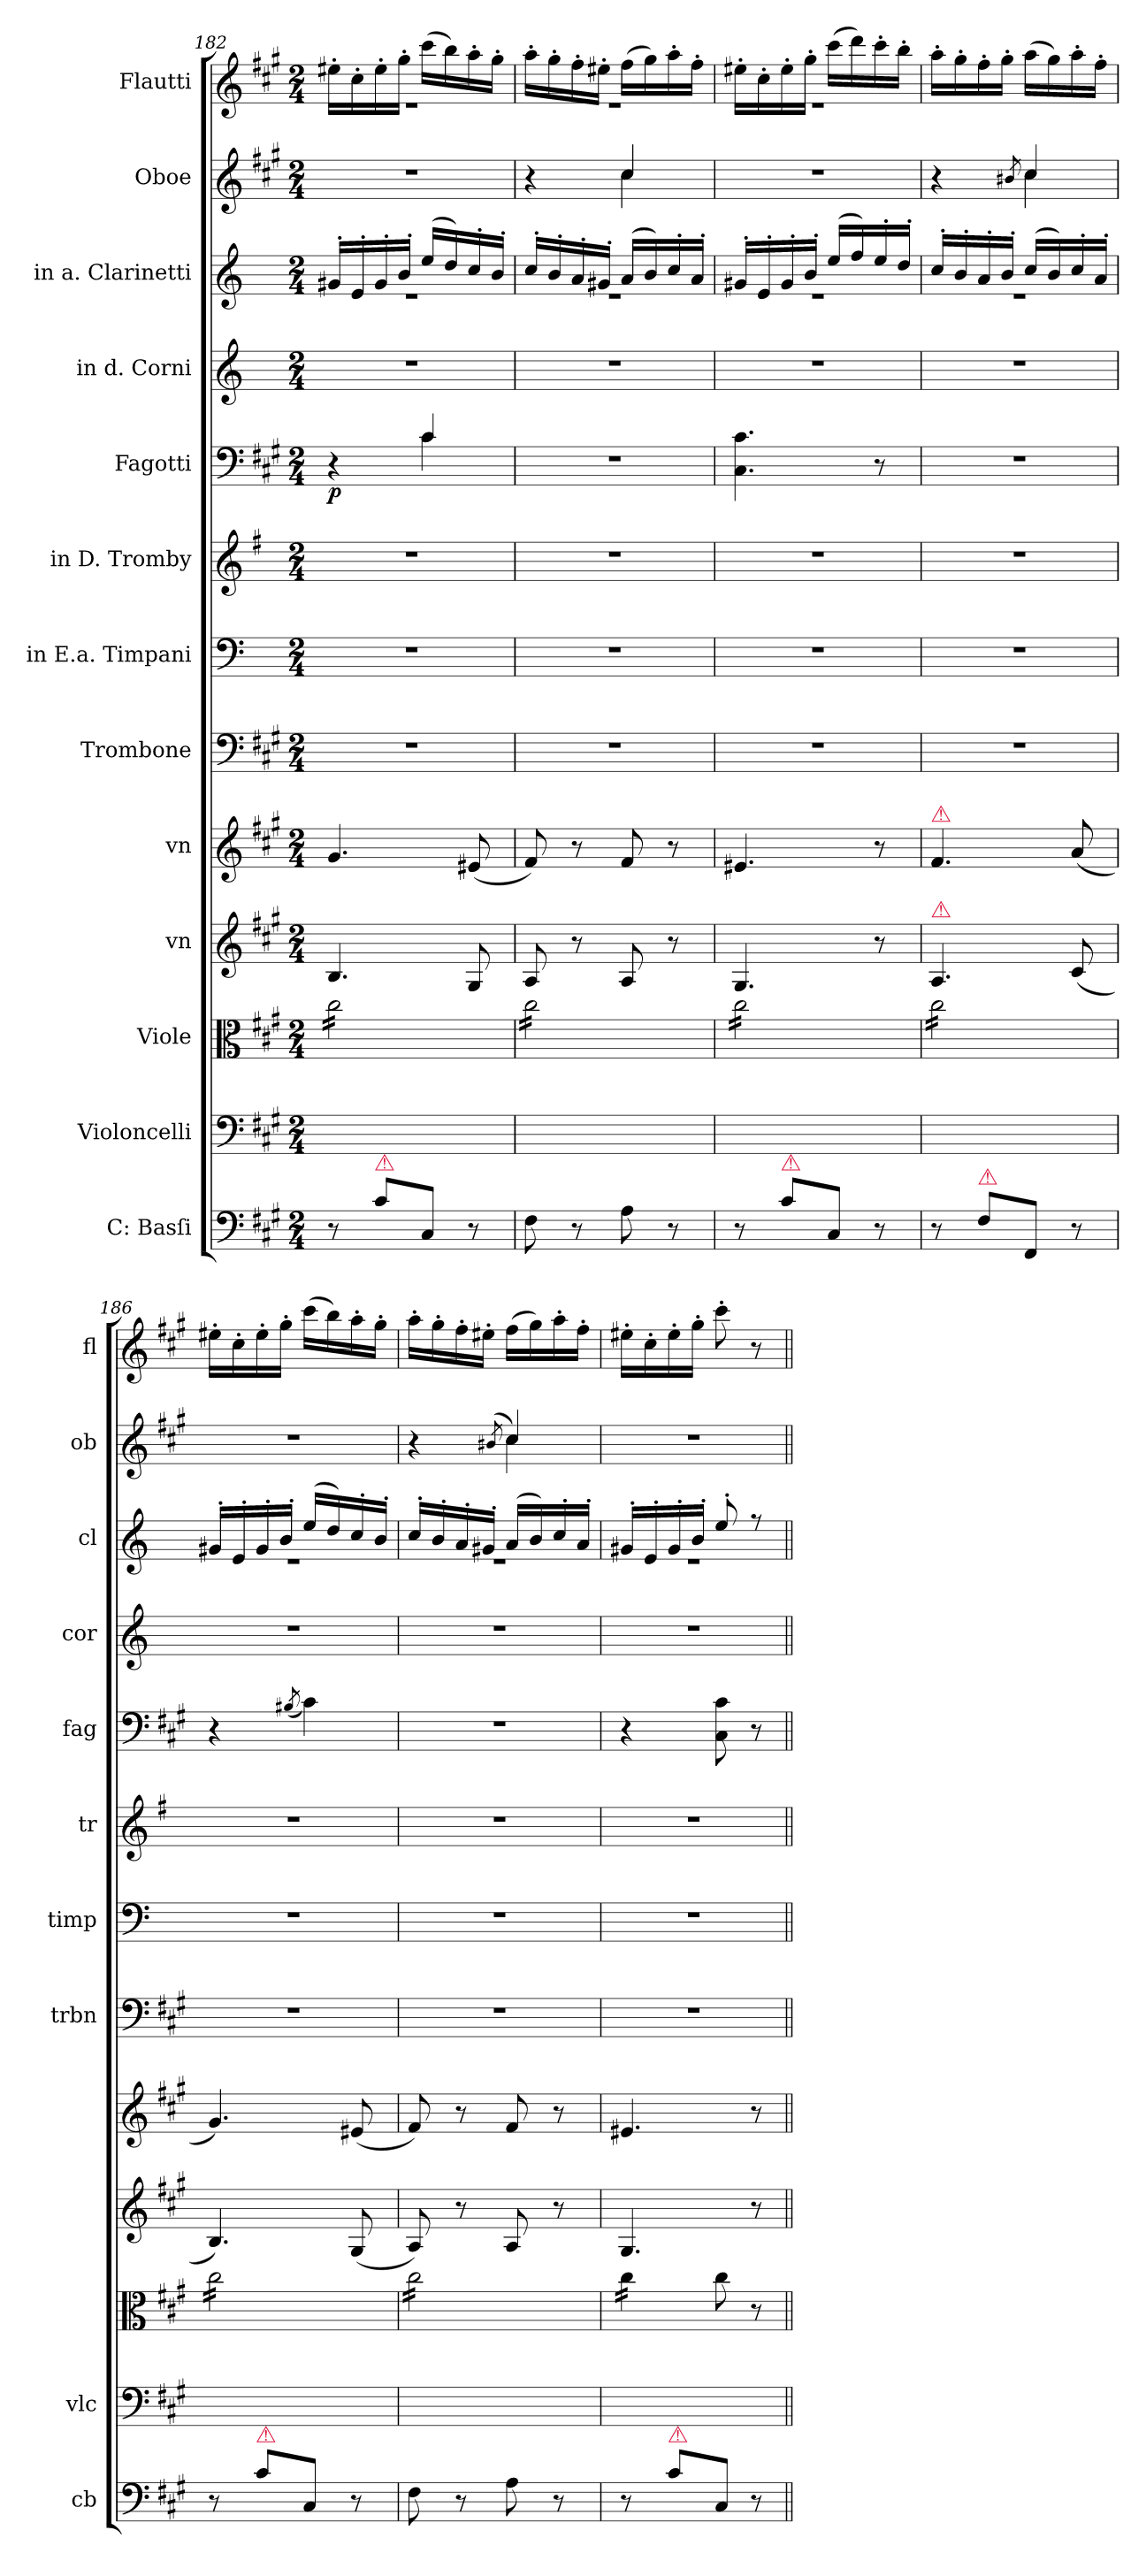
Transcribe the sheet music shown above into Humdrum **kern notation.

**kern	**kern	**kern	**kern	**kern	**kern	**kern	**kern	**kern	**dynam	**kern	**kern	**kern	**kern
*part13	*part12	*part11	*part10	*part9	*part8	*part7	*part6	*part5	*part5	*part4	*part3	*part2	*part1
*staff13	*staff12	*staff11	*staff10	*staff9	*staff8	*staff7	*staff6	*staff5	*staff5	*staff4	*staff3	*staff2	*staff1
*I"C: Basſi	*I"Violoncelli	*I"Viole	*I"vn	*I"vn	*I"Trombone	*I"in E.a. Timpani	*I"in D. Tromby	*I"Fagotti	*	*I"in d. Corni	*I"in a. Clarinetti	*I"Oboe	*I"Flautti
*I'cb	*I'vlc	*	*	*	*I'trbn	*I'timp	*I'tr	*I'fag	*	*I'cor	*I'cl	*I'ob	*I'fl
*clefF4	*clefF4	*clefC3	*clefG2	*clefG2	*clefF4	*clefF4	*clefG2	*clefF4	*	*clefG2	*clefG2	*clefG2	*clefG2
*	*	*	*	*	*	*	*ITrd-1c-2	*	*	*ITrd6c10	*ITrd2c3	*	*
*k[f#c#g#]	*k[f#c#g#]	*k[f#c#g#]	*k[f#c#g#]	*k[f#c#g#]	*k[f#c#g#]	*k[]	*k[f#c#g#]	*k[f#c#g#]	*	*k[f#c#]	*k[f#c#g#]	*k[f#c#g#]	*k[f#c#g#]
*M2/4	*M2/4	*M2/4	*M2/4	*M2/4	*M2/4	*M2/4	*M2/4	*M2/4	*	*M2/4	*M2/4	*M2/4	*M2/4
=182	=182	=182	=182	=182	=182	=182	=182	=182	=182	=182	=182	=182	=182
*	*	*	*	*	*	*	*	*^	*	*	*^	*	*^
*	*	*tremolo	*	*	*	*	*	*	*	*	*	*	*	*	*	*
8r	2ryy	16cc#\LL	4.B/	4.g#/	2r	2r	2r	4r	4ryy	p	2r	16e#X'</LL	2re	2r	16ee#X'\LL	2re
.	.	16cc#\	.	.	.	.	.	.	.	.	.	16c#'</	.	.	16cc#'\	.
!LO:TX:a:color=crimson:t=⚠	!	!	!	!	!	!	!	!	!	!	!	!	!	!	!	!
8c#\L	.	16cc#\	.	.	.	.	.	.	.	.	.	16e#'</	.	.	16ee#'\	.
.	.	16cc#\	.	.	.	.	.	.	.	.	.	16g#'</JJ	.	.	16gg#'\JJ	.
8C#/J	.	16cc#\	.	.	.	.	.	4c#/	4c#\	.	.	(<16cc#/LL	.	.	(16ccc#\LL	.
.	.	16cc#\	.	.	.	.	.	.	.	.	.	16b/)	.	.	16bb\)	.
8r	.	16cc#\	8G#/	(8e#X/	.	.	.	.	.	.	.	16a'</	.	.	16aa'\	.
.	.	16cc#\JJ	.	.	.	.	.	.	.	.	.	16g#'</JJ	.	.	16gg#'\JJ	.
*	*	*	*	*	*	*	*	*v	*v	*	*	*	*	*	*	*
=183	=183	=183	=183	=183	=183	=183	=183	=183	=183	=183	=183	=183	=183	=183	=183
*	*	*	*	*	*	*	*	*	*	*	*	*	*^	*	*
8F#\	2ryy	16cc#\LL	8A/	8f#/)	2r	2r	2r	2r	.	2r	16a'</LL	2re	4r	4ryy	16aa'\LL	2re
.	.	16cc#\	.	.	.	.	.	.	.	.	16g#'</	.	.	.	16gg#'\	.
8r	.	16cc#\	8r	8r	.	.	.	.	.	.	16f#'</	.	.	.	16ff#'\	.
.	.	16cc#\	.	.	.	.	.	.	.	.	16e#X'</JJ	.	.	.	16ee#X'\JJ	.
8A\	.	16cc#\	8A/	8f#/	.	.	.	.	.	.	(16f#/LL	.	4cc#/	4cc#\	(16ff#\LL	.
.	.	16cc#\	.	.	.	.	.	.	.	.	16g#/)	.	.	.	16gg#\)	.
8r	.	16cc#\	8r	8r	.	.	.	.	.	.	16a'/	.	.	.	16aa'\	.
.	.	16cc#\JJ	.	.	.	.	.	.	.	.	16f#'/JJ	.	.	.	16ff#'\JJ	.
*	*	*	*	*	*	*	*	*	*	*	*	*	*v	*v	*	*
=184	=184	=184	=184	=184	=184	=184	=184	=184	=184	=184	=184	=184	=184	=184	=184
8r	2ryy	16cc#\LL	4.G#/	4.e#X/	2r	2r	2r	4.C#\ 4.c#\	.	2r	16e#X'/LL	2re	2r	16ee#X'\LL	2re
.	.	16cc#\	.	.	.	.	.	.	.	.	16c#'/	.	.	16cc#'\	.
!LO:TX:a:color=crimson:t=⚠	!	!	!	!	!	!	!	!	!	!	!	!	!	!	!
8c#\L	.	16cc#\	.	.	.	.	.	.	.	.	16e#'/	.	.	16ee#'\	.
.	.	16cc#\	.	.	.	.	.	.	.	.	16g#'/JJ	.	.	16gg#'\JJ	.
8C#/J	.	16cc#\	.	.	.	.	.	.	.	.	(16cc#/LL	.	.	(16ccc#\LL	.
.	.	16cc#\	.	.	.	.	.	.	.	.	16dd/)	.	.	16ddd\)	.
8r	.	16cc#\	8r	8r	.	.	.	8r	.	.	16cc#'/	.	.	16ccc#'\	.
.	.	16cc#\JJ	.	.	.	.	.	.	.	.	16b'/JJ	.	.	16bb'\JJ	.
*	*	*	*	*	*	*	*	*	*	*	*	*	*	*v	*v
=185	=185	=185	=185	=185	=185	=185	=185	=185	=185	=185	=185	=185	=185	=185
*	*	*	*	*	*	*	*	*	*	*	*	*	*^	*
!	!	!	!	!LO:TX:a:color=crimson:t=⚠	!	!	!	!	!	!	!	!	!	!	!
!	!	!	!LO:TX:a:color=crimson:t=⚠	!	!	!	!	!	!	!	!	!	!	!	!
8r	2ryy	16cc#\LL	4.A/	4.f#/	2r	2r	2r	2r	.	2r	16a'/LL	2re	4r	4ryy	16aa'\LL
.	.	16cc#\	.	.	.	.	.	.	.	.	16g#'/	.	.	.	16gg#'\
!LO:TX:a:color=crimson:t=⚠	!	!	!	!	!	!	!	!	!	!	!	!	!	!	!
8F#\L	.	16cc#\	.	.	.	.	.	.	.	.	16f#'/	.	.	.	16ff#'\
.	.	16cc#\	.	.	.	.	.	.	.	.	16g#'/JJ	.	.	.	16gg#'\JJ
.	.	.	.	.	.	.	.	.	.	.	.	.	8qb#X/	.	.
8FF#/J	.	16cc#\	.	.	.	.	.	.	.	.	(16a/LL	.	4cc#/	4cc#\	(16aa\LL
.	.	16cc#\	.	.	.	.	.	.	.	.	16g#/)	.	.	.	16gg#\)
8r	.	16cc#\	(>8c#/	(8a/	.	.	.	.	.	.	16a'/	.	.	.	16aa'\
.	.	16cc#\JJ	.	.	.	.	.	.	.	.	16f#'/JJ	.	.	.	16ff#'\JJ
*	*	*	*	*	*	*	*	*	*	*	*	*	*v	*v	*
=186	=186	=186	=186	=186	=186	=186	=186	=186	=186	=186	=186	=186	=186	=186
8r	2ryy	16cc#\LL	4.B/)	4.g#/)	2r	2r	2r	4r	.	2r	16e#X'/LL	2re	2r	16ee#X'\LL
.	.	16cc#\	.	.	.	.	.	.	.	.	16c#'/	.	.	16cc#'\
!LO:TX:a:color=crimson:t=⚠	!	!	!	!	!	!	!	!	!	!	!	!	!	!
8c#\L	.	16cc#\	.	.	.	.	.	.	.	.	16e#'/	.	.	16ee#'\
.	.	16cc#\	.	.	.	.	.	.	.	.	16g#'/JJ	.	.	16gg#'\JJ
.	.	.	.	.	.	.	.	(8qB#X/	.	.	.	.	.	.
8C#/J	.	16cc#\	.	.	.	.	.	4c#\)	.	.	(16cc#/LL	.	.	(16ccc#\LL
.	.	16cc#\	.	.	.	.	.	.	.	.	16b/)	.	.	16bb\)
8r	.	16cc#\	(8G#/	(8e#X/	.	.	.	.	.	.	16a'/	.	.	16aa'\
.	.	16cc#\JJ	.	.	.	.	.	.	.	.	16g#'/JJ	.	.	16gg#'\JJ
=187	=187	=187	=187	=187	=187	=187	=187	=187	=187	=187	=187	=187	=187	=187
*	*	*	*	*	*	*	*	*	*	*	*	*	*^	*
8F#\	2ryy	16cc#\LL	8A/)	8f#/)	2r	2r	2r	2r	.	2r	16a'/LL	2re	4r	4ryy	16aa'\LL
.	.	16cc#\	.	.	.	.	.	.	.	.	16g#'/	.	.	.	16gg#'\
8r	.	16cc#\	8r	8r	.	.	.	.	.	.	16f#'/	.	.	.	16ff#'\
.	.	16cc#\	.	.	.	.	.	.	.	.	16e#X'/JJ	.	.	.	16ee#X'\JJ
.	.	.	.	.	.	.	.	.	.	.	.	.	(8qb#X/	.	.
8A\	.	16cc#\	8A/	8f#/	.	.	.	.	.	.	(16f#/LL	.	4cc#/)	4cc#\	(16ff#\LL
.	.	16cc#\	.	.	.	.	.	.	.	.	16g#/)	.	.	.	16gg#\)
8r	.	16cc#\	8r	8r	.	.	.	.	.	.	16a'/	.	.	.	16aa'\
.	.	16cc#\JJ	.	.	.	.	.	.	.	.	16f#'/JJ	.	.	.	16ff#'\JJ
*	*	*	*	*	*	*	*	*	*	*	*	*	*v	*v	*
=188	=188	=188	=188	=188	=188	=188	=188	=188	=188	=188	=188	=188	=188	=188
8r	2ryy	16cc#\LL	4.G#/	4.e#X/	2r	2r	2r	4r	.	2r	16e#X'/LL	2re	2r	16ee#X'\LL
.	.	16cc#\	.	.	.	.	.	.	.	.	16c#'/	.	.	16cc#'\
!LO:TX:a:color=crimson:t=⚠	!	!	!	!	!	!	!	!	!	!	!	!	!	!
8c#\L	.	16cc#\	.	.	.	.	.	.	.	.	16e#'/	.	.	16ee#'\
.	.	16cc#\JJ	.	.	.	.	.	.	.	.	16g#'/JJ	.	.	16gg#'\JJ
*	*	*Xtremolo	*	*	*	*	*	*	*	*	*	*	*	*
8C#/J	.	8cc#\	.	.	.	.	.	8C#\ 8c#\	.	.	8cc#'/	.	.	8ccc#'\
8r	.	8r	8r	8r	.	.	.	8r	.	.	8r	.	.	8r
*	*	*	*	*	*	*	*	*	*	*	*v	*v	*	*
=||	=||	=||	=||	=||	=||	=||	=||	=||	=||	=||	=||	=||	=||
*-	*-	*-	*-	*-	*-	*-	*-	*-	*-	*-	*-	*-	*-
